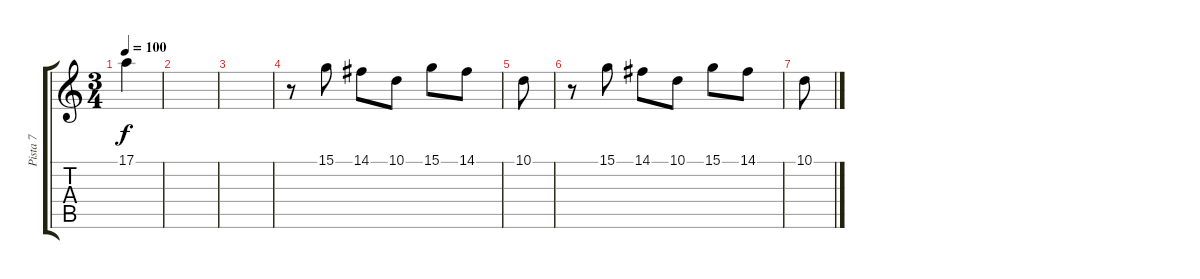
\track ("Pista 7" "Pista 7") {instrument brightacousticpiano}
\staff {score tabs}
\tuning (E4 B3 G3 D3 A2 E2) {hide}
\ts (3 4)
\tempo 100
\clef g2
\ks c
17.1.4{dy f} |
|
|
r.8 15.1.8 14.1.8 10.1.8 15.1.8 14.1.8 |
10.1.8 |
r.8 15.1.8 14.1.8 10.1.8 15.1.8 14.1.8 |
10.1.8
